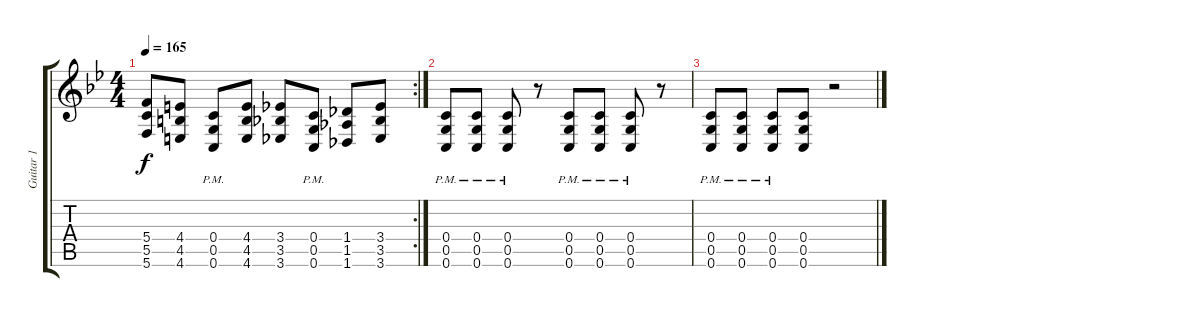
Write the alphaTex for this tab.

\track ("Guitar 1" "Guitar 1") {instrument distortionguitar}
\staff {score tabs}
\tuning (D4 A3 F3 C3 G2 C2) {hide}
\rc 2
\ts (4 4)
\tempo 165
\clef g2
\ks bb
(5.4 5.5 5.6).8{dy f} (4.4 4.5 4.6).8 (0.4{pm} 0.5{pm} 0.6{pm}).8 (4.4 4.5 4.6).8 (3.4 3.5 3.6).8 (0.4{pm} 0.5{pm} 0.6{pm}).8 (1.4 1.5 1.6).8 (3.4 3.5 3.6).8 |
(0.4{pm} 0.5{pm} 0.6{pm}).8 (0.4{pm} 0.5{pm} 0.6{pm}).8 (0.4{pm} 0.5{pm} 0.6{pm}).8 r.8 (0.4{pm} 0.5{pm} 0.6{pm}).8 (0.4{pm} 0.5{pm} 0.6{pm}).8 (0.4{pm} 0.5{pm} 0.6{pm}).8 r.8 |
(0.4{pm} 0.5{pm} 0.6{pm}).8 (0.4{pm} 0.5{pm} 0.6{pm}).8 (0.4{pm} 0.5{pm} 0.6{pm}).8 (0.4 0.5 0.6).8 r.2
